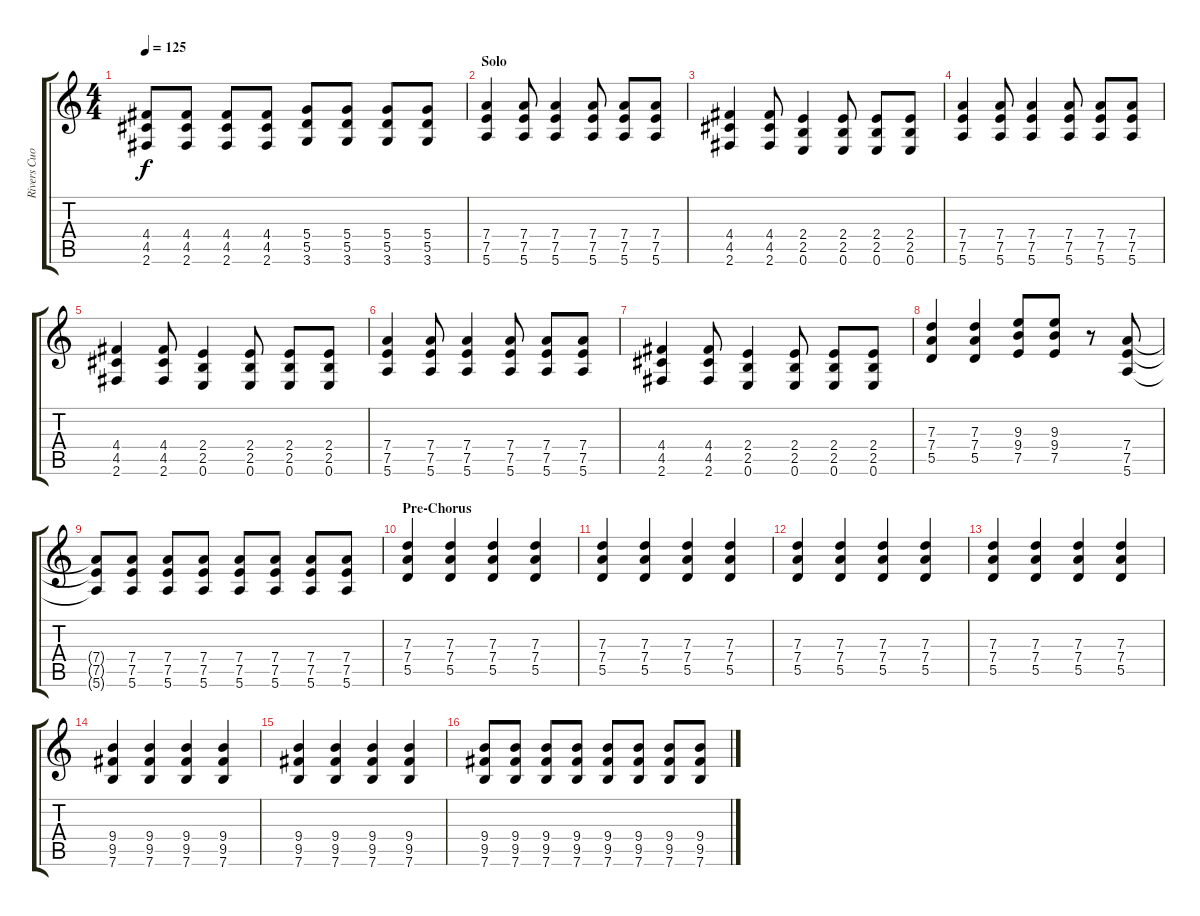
\track ("Rivers Cuomo-Rhythm Guitar" "Rivers Cuo") {instrument overdrivenguitar}
\staff {score tabs}
\tuning (E4 B3 G3 D3 A2 E2) {hide}
\ts (4 4)
\tempo 125
\clef g2
\ks c
(4.4 4.5 2.6).8{dy f} (4.4 4.5 2.6).8 (4.4 4.5 2.6).8 (4.4 4.5 2.6).8 (5.4 5.5 3.6).8 (5.4 5.5 3.6).8 (5.4 5.5 3.6).8 (5.4 5.5 3.6).8 |
\section ("" "Solo")
(7.4 7.5 5.6).4 (7.4 7.5 5.6).8 (7.4 7.5 5.6).4 (7.4 7.5 5.6).8 (7.4 7.5 5.6).8 (7.4 7.5 5.6).8 |
(4.4 4.5 2.6).4 (4.4 4.5 2.6).8 (2.4 2.5 0.6).4 (2.4 2.5 0.6).8 (2.4 2.5 0.6).8 (2.4 2.5 0.6).8 |
(7.4 7.5 5.6).4 (7.4 7.5 5.6).8 (7.4 7.5 5.6).4 (7.4 7.5 5.6).8 (7.4 7.5 5.6).8 (7.4 7.5 5.6).8 |
(4.4 4.5 2.6).4 (4.4 4.5 2.6).8 (2.4 2.5 0.6).4 (2.4 2.5 0.6).8 (2.4 2.5 0.6).8 (2.4 2.5 0.6).8 |
(7.4 7.5 5.6).4 (7.4 7.5 5.6).8 (7.4 7.5 5.6).4 (7.4 7.5 5.6).8 (7.4 7.5 5.6).8 (7.4 7.5 5.6).8 |
(4.4 4.5 2.6).4 (4.4 4.5 2.6).8 (2.4 2.5 0.6).4 (2.4 2.5 0.6).8 (2.4 2.5 0.6).8 (2.4 2.5 0.6).8 |
(7.3 7.4 5.5).4 (7.3 7.4 5.5).4 (9.3 9.4 7.5).8 (9.3 9.4 7.5).8 r.8 (7.4 7.5 5.6).8 |
(7.4{t} 7.5{t} 5.6{t}).8 (7.4 7.5 5.6).8 (7.4 7.5 5.6).8 (7.4 7.5 5.6).8 (7.4 7.5 5.6).8 (7.4 7.5 5.6).8 (7.4 7.5 5.6).8 (7.4 7.5 5.6).8 |
\section ("" "Pre-Chorus")
(7.3 7.4 5.5).4 (7.3 7.4 5.5).4 (7.3 7.4 5.5).4 (7.3 7.4 5.5).4 |
(7.3 7.4 5.5).4 (7.3 7.4 5.5).4 (7.3 7.4 5.5).4 (7.3 7.4 5.5).4 |
(7.3 7.4 5.5).4 (7.3 7.4 5.5).4 (7.3 7.4 5.5).4 (7.3 7.4 5.5).4 |
(7.3 7.4 5.5).4 (7.3 7.4 5.5).4 (7.3 7.4 5.5).4 (7.3 7.4 5.5).4 |
(9.4 9.5 7.6).4 (9.4 9.5 7.6).4 (9.4 9.5 7.6).4 (9.4 9.5 7.6).4 |
(9.4 9.5 7.6).4 (9.4 9.5 7.6).4 (9.4 9.5 7.6).4 (9.4 9.5 7.6).4 |
(9.4 9.5 7.6).8 (9.4 9.5 7.6).8 (9.4 9.5 7.6).8 (9.4 9.5 7.6).8 (9.4 9.5 7.6).8 (9.4 9.5 7.6).8 (9.4 9.5 7.6).8 (9.4 9.5 7.6).8
